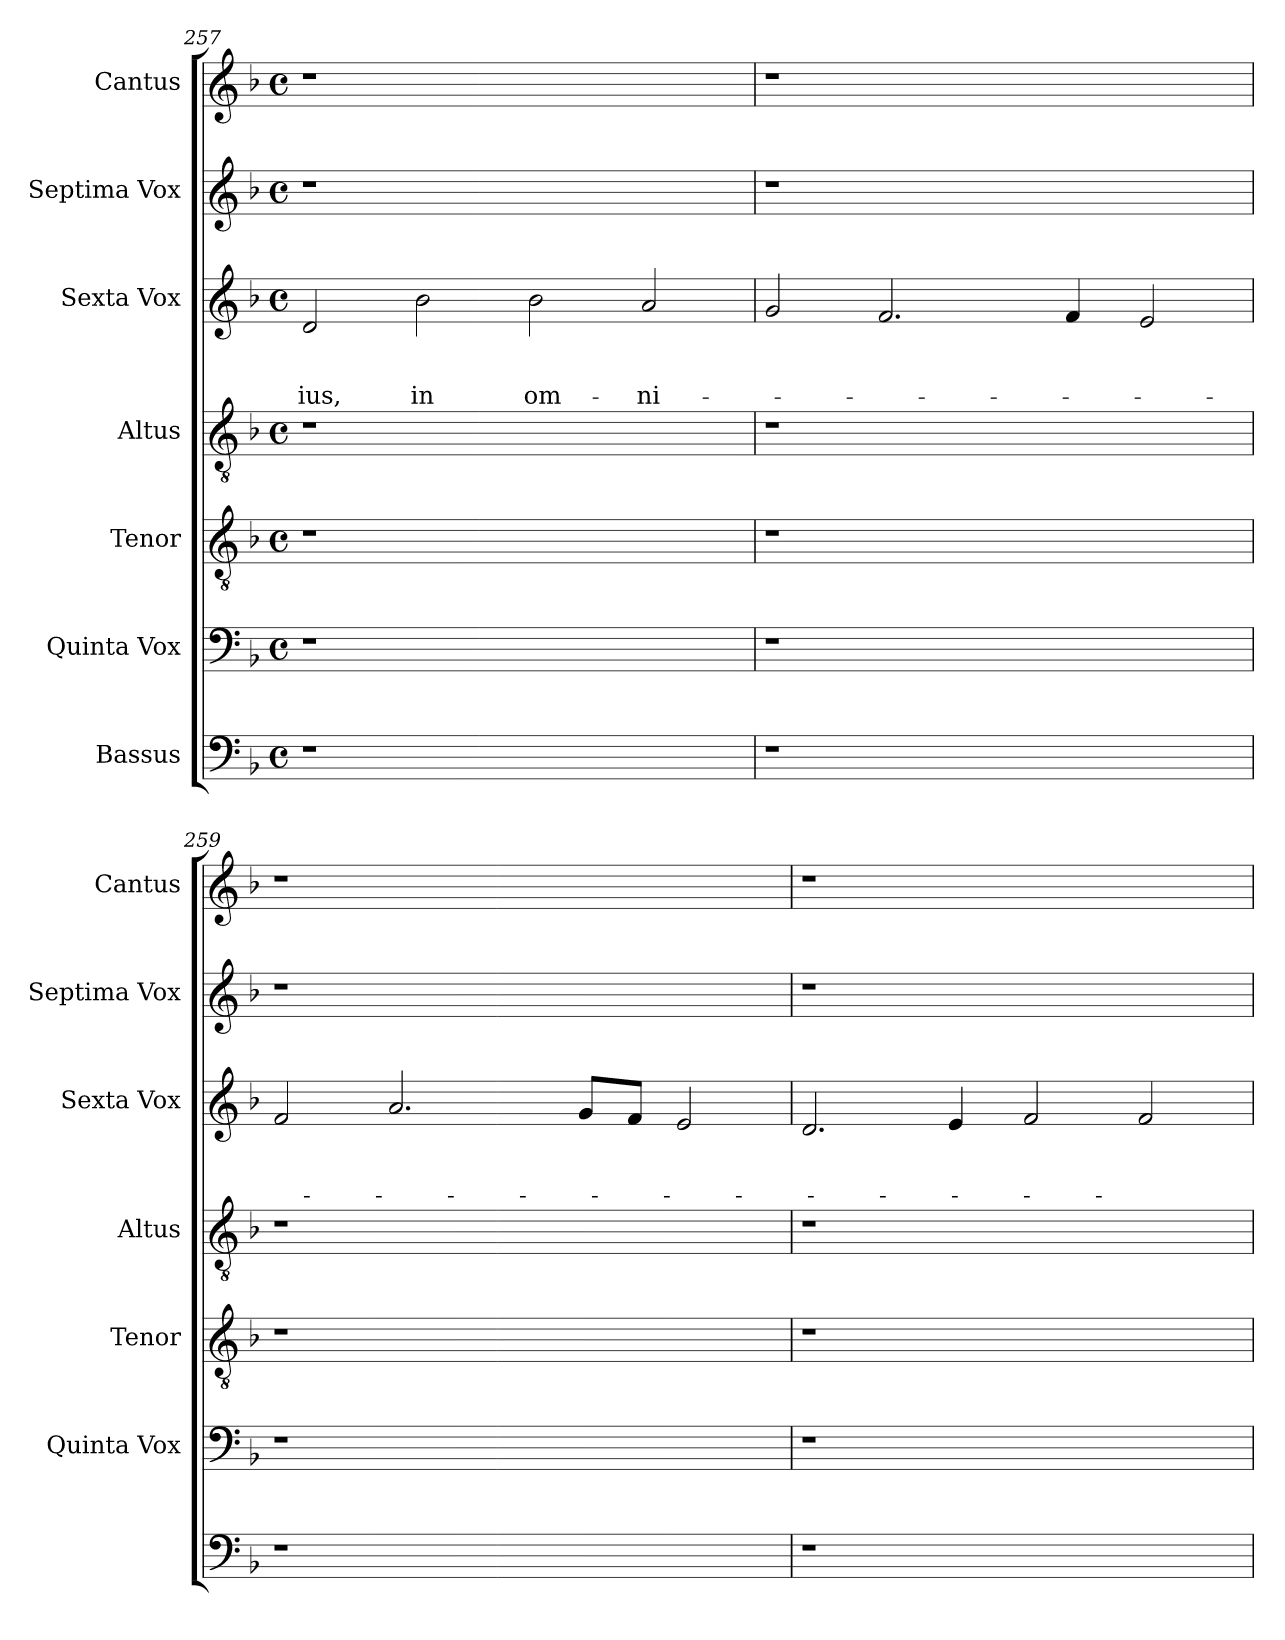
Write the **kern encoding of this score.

**kern	**kern	**kern	**kern	**kern	**text	**text	**text	**kern	**kern
*part7	*part6	*part5	*part4	*part3	*part3	*part3	*part3	*part2	*part1
*staff7	*staff6	*staff5	*staff4	*staff3	*staff3	*staff3	*staff3	*staff2	*staff1
*I"Bassus	*I"Quinta Vox	*I"Tenor	*I"Altus	*I"Sexta Vox	*	*	*	*I"Septima Vox	*I"Cantus
*	*I'Quinta Vox	*I'Tenor	*I'Altus	*I'Sexta Vox	*	*	*	*I'Septima Vox	*I'Cantus
!!LO:LB:g=z
*clefF4	*clefF4	*clefGv2	*clefGv2	*clefG2	*	*	*	*clefG2	*clefG2
*k[b-]	*k[b-]	*k[b-]	*k[b-]	*k[b-]	*	*	*	*k[b-]	*k[b-]
*F:	*F:	*F:	*F:	*F:	*	*	*	*F:	*F:
*M4/4	*M4/4	*M4/4	*M4/4	*M4/4	*	*	*	*M4/4	*M4/4
*met(c)	*met(c)	*met(c)	*met(c)	*met(c)	*	*	*	*met(c)	*met(c)
=257	=257	=257	=257	=257	=257	=257	=257	=257	=257
!	!	!	!	!	!	!	!LO:LY:b	!	!
1r	1r	1r	1r	2d/	.	.	-ius,	1r	1r
!	!	!	!	!	!	!	!LO:LY:b	!	!
.	.	.	.	2b-\	.	.	in	.	.
!	!	!	!	!	!	!	!LO:LY:b	!	!
1ryy	1ryy	1ryy	1ryy	2b-\	.	.	om-	1ryy	1ryy
!	!	!	!	!	!	!	!LO:LY:b	!	!
.	.	.	.	2a/	.	.	-ni-	.	.
=258	=258	=258	=258	=258	=258	=258	=258	=258	=258
1r	1r	1r	1r	2g/	.	.	.	1r	1r
.	.	.	.	2.f/	.	.	.	.	.
1ryy	1ryy	1ryy	1ryy	.	.	.	.	1ryy	1ryy
.	.	.	.	4f/	.	.	.	.	.
.	.	.	.	2e/	.	.	.	.	.
=259	=259	=259	=259	=259	=259	=259	=259	=259	=259
1r	1r	1r	1r	2f/	.	.	.	1r	1r
.	.	.	.	2.a/	.	.	.	.	.
1ryy	1ryy	1ryy	1ryy	.	.	.	.	1ryy	1ryy
.	.	.	.	8g/L	.	.	.	.	.
.	.	.	.	8f/J	.	.	.	.	.
.	.	.	.	2e/	.	.	.	.	.
=260	=260	=260	=260	=260	=260	=260	=260	=260	=260
1r	1r	1r	1r	2.d/	.	.	.	1r	1r
.	.	.	.	4e/	.	.	.	.	.
1ryy	1ryy	1ryy	1ryy	2f/	.	.	.	1ryy	1ryy
.	.	.	.	2f/	.	.	.	.	.
=	=	=	=	=	=	=	=	=	=
*-	*-	*-	*-	*-	*-	*-	*-	*-	*-
